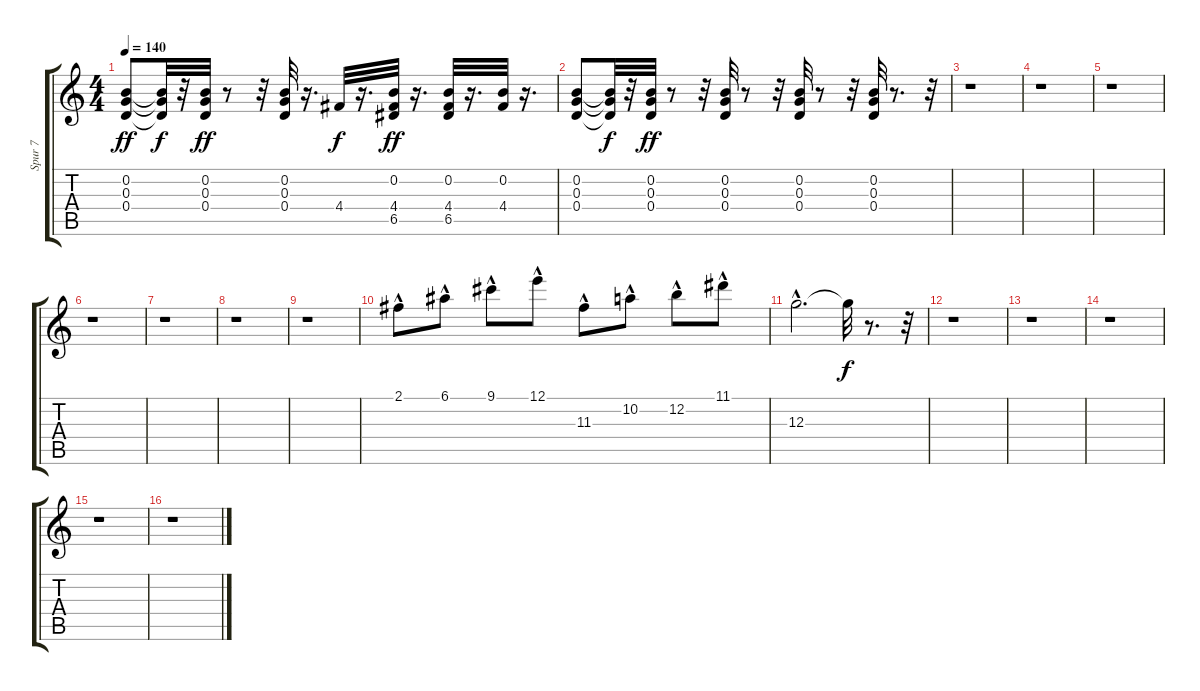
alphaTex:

\track ("Spur 7" "Spur 7") {instrument acousticguitarsteel}
\staff {score tabs}
\tuning (E4 B3 G3 D3 A2 E2) {hide}
\ts (4 4)
\tempo 140
\clef g2
\ks c
(0.2 0.3 0.4).8{dy ff} (0.2{t} 0.3{t} 0.4{t}).32{dy f} r.32 (0.2 0.3 0.4).32{dy ff} r.8 r.32 (0.2 0.3 0.4).32 r.16{d} 4.4.32{dy f} r.16{d} (0.2 4.4 6.5).32{dy ff} r.16{d} (0.2 4.4 6.5).32 r.16{d} (0.2 4.4).32 r.16{d} |
(0.2 0.3 0.4).8 (0.2{t} 0.3{t} 0.4{t}).32{dy f} r.32 (0.2 0.3 0.4).32{dy ff} r.8 r.32 (0.2 0.3 0.4).32 r.8 r.32 (0.2 0.3 0.4).32 r.8 r.32 (0.2 0.3 0.4).32 r.8{d} r.32 |
r.1 |
r.1 |
r.1 |
r.1 |
r.1 |
r.1 |
r.1 |
2.1{hac}.8{instrument distortionguitar} 6.1{hac}.8 9.1{hac}.8 12.1{hac}.8 11.3{hac}.8 10.2{hac}.8 12.2{hac}.8 11.1{hac}.8 |
12.3{hac}.2{d} 12.3{t}.32{dy f} r.8{d} r.32 |
r.1 |
r.1 |
r.1 |
r.1 |
r.1
